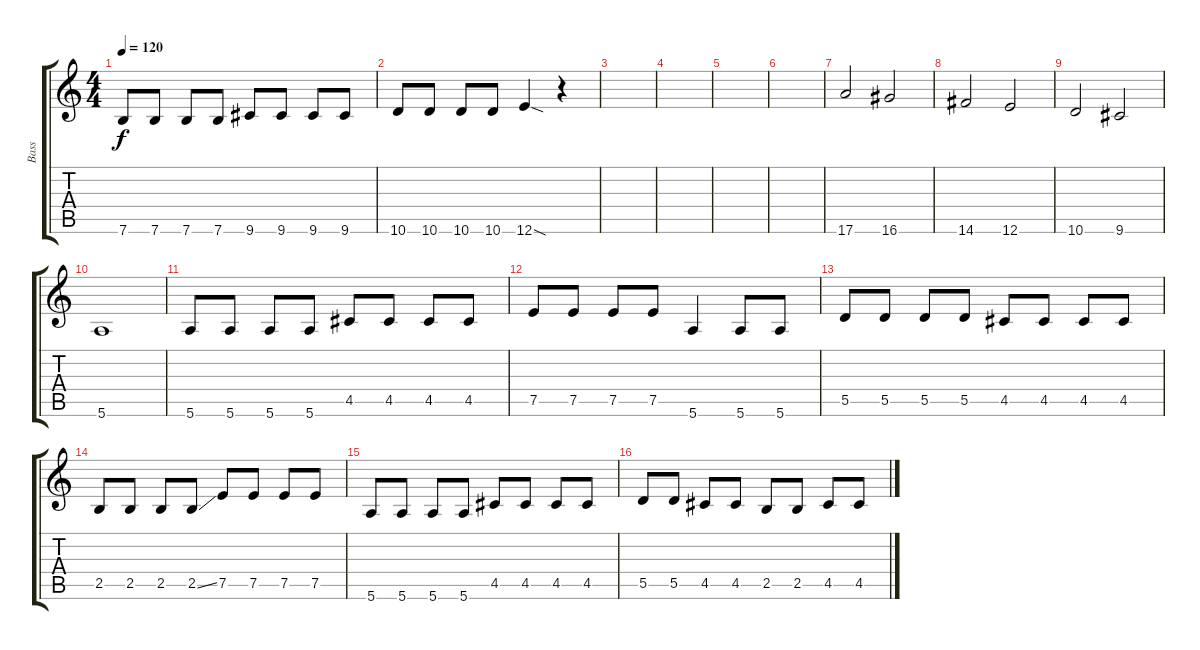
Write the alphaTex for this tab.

\track ("Bass" "Bass") {instrument electricbassfinger}
\staff {score tabs}
\tuning (E4 B3 G3 D3 A2 E2) {hide}
\ts (4 4)
\tempo 120
\clef g2
\ks c
7.6.8{dy f} 7.6.8 7.6.8 7.6.8 9.6.8 9.6.8 9.6.8 9.6.8 |
10.6.8 10.6.8 10.6.8 10.6.8 12.6{sod}.4 r.4 |
|
|
|
|
17.6.2 16.6.2 |
14.6.2 12.6.2 |
10.6.2 9.6.2 |
5.6.1 |
5.6.8 5.6.8 5.6.8 5.6.8 4.5.8 4.5.8 4.5.8 4.5.8 |
7.5.8 7.5.8 7.5.8 7.5.8 5.6.4 5.6.8 5.6.8 |
5.5.8 5.5.8 5.5.8 5.5.8 4.5.8 4.5.8 4.5.8 4.5.8 |
2.5.8 2.5.8 2.5.8 2.5{ss}.8 7.5.8 7.5.8 7.5.8 7.5.8 |
5.6.8 5.6.8 5.6.8 5.6.8 4.5.8 4.5.8 4.5.8 4.5.8 |
5.5.8 5.5.8 4.5.8 4.5.8 2.5.8 2.5.8 4.5.8 4.5.8
